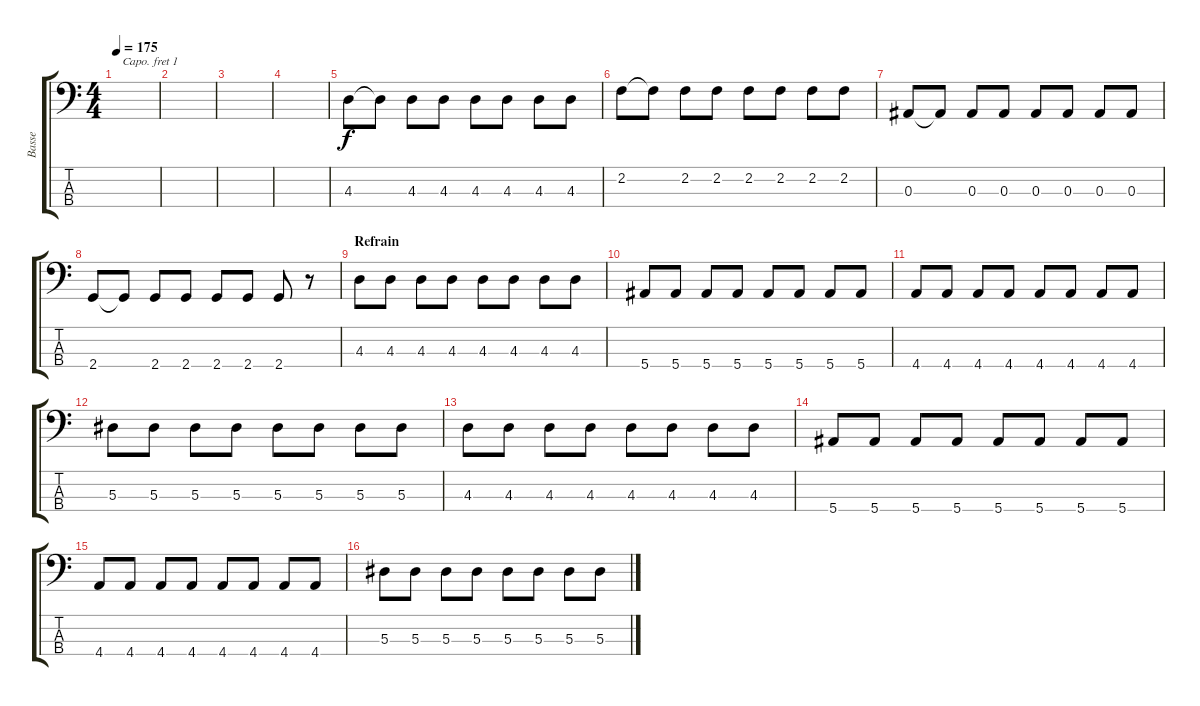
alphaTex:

\track ("Basse" "Basse") {instrument electricbasspick}
\staff {score tabs}
\capo 1
\tuning (G2 D2 A1 E1) {hide}
\ts (4 4)
\tempo 175
\clef f4
\ks c
|
|
|
|
4.3.8 4.3{t}.8 4.3.8 4.3.8 4.3.8 4.3.8 4.3.8 4.3.8 |
2.2.8 2.2{t}.8 2.2.8 2.2.8 2.2.8 2.2.8 2.2.8 2.2.8 |
0.3.8 0.3{t}.8 0.3.8 0.3.8 0.3.8 0.3.8 0.3.8 0.3.8 |
2.4.8 2.4{t}.8 2.4.8 2.4.8 2.4.8 2.4.8 2.4.8 r.8 |
\section ("" "Refrain")
4.3.8 4.3.8 4.3.8 4.3.8 4.3.8 4.3.8 4.3.8 4.3.8 |
5.4.8 5.4.8 5.4.8 5.4.8 5.4.8 5.4.8 5.4.8 5.4.8 |
4.4.8 4.4.8 4.4.8 4.4.8 4.4.8 4.4.8 4.4.8 4.4.8 |
5.3.8 5.3.8 5.3.8 5.3.8 5.3.8 5.3.8 5.3.8 5.3.8 |
4.3.8 4.3.8 4.3.8 4.3.8 4.3.8 4.3.8 4.3.8 4.3.8 |
5.4.8 5.4.8 5.4.8 5.4.8 5.4.8 5.4.8 5.4.8 5.4.8 |
4.4.8 4.4.8 4.4.8 4.4.8 4.4.8 4.4.8 4.4.8 4.4.8 |
5.3.8 5.3.8 5.3.8 5.3.8 5.3.8 5.3.8 5.3.8 5.3.8
